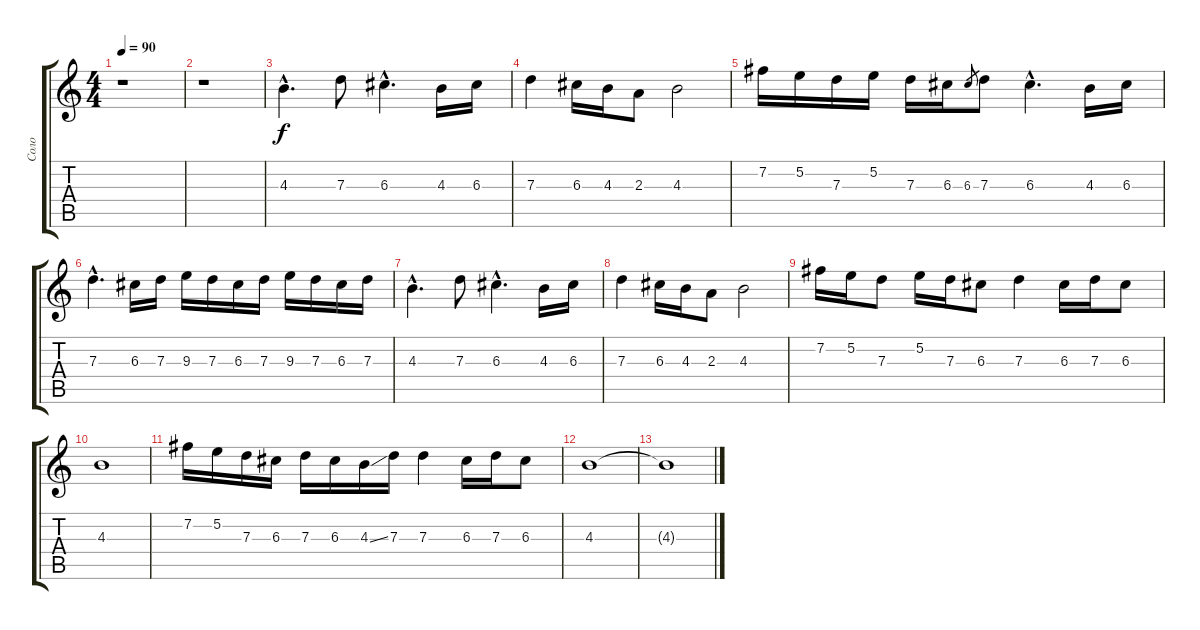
\track ("Соло" "Соло") {instrument overdrivenguitar}
\staff {score tabs}
\tuning (E4 B3 G3 D3 A2 E2) {hide}
\ts (4 4)
\tempo 90
\clef g2
\ks c
r.1{dy f} |
r.1 |
4.3{hac}.4{d} 7.3.8 6.3{hac}.4{d} 4.3.16 6.3.16 |
7.3.4 6.3.16 4.3.16 2.3.8 4.3.2 |
7.2.16 5.2.16 7.3.16 5.2.16 7.3.16 6.3.16 6.3.8{gr} 7.3.8 6.3{hac}.4{d} 4.3.16 6.3.16 |
7.3{hac}.4{d} 6.3.16 7.3.16 9.3.16 7.3.16 6.3.16 7.3.16 9.3.16 7.3.16 6.3.16 7.3.16 |
4.3{hac}.4{d} 7.3.8 6.3{hac}.4{d} 4.3.16 6.3.16 |
7.3.4 6.3.16 4.3.16 2.3.8 4.3.2 |
7.2.16 5.2.16 7.3.8 5.2.16 7.3.16 6.3.8 7.3.4 6.3.16 7.3.16 6.3.8 |
4.3.1 |
7.2.16 5.2.16 7.3.16 6.3.16 7.3.16 6.3.16 4.3{ss}.16 7.3.16 7.3.4 6.3.16 7.3.16 6.3.8 |
4.3.1 |
4.3{t}.1
